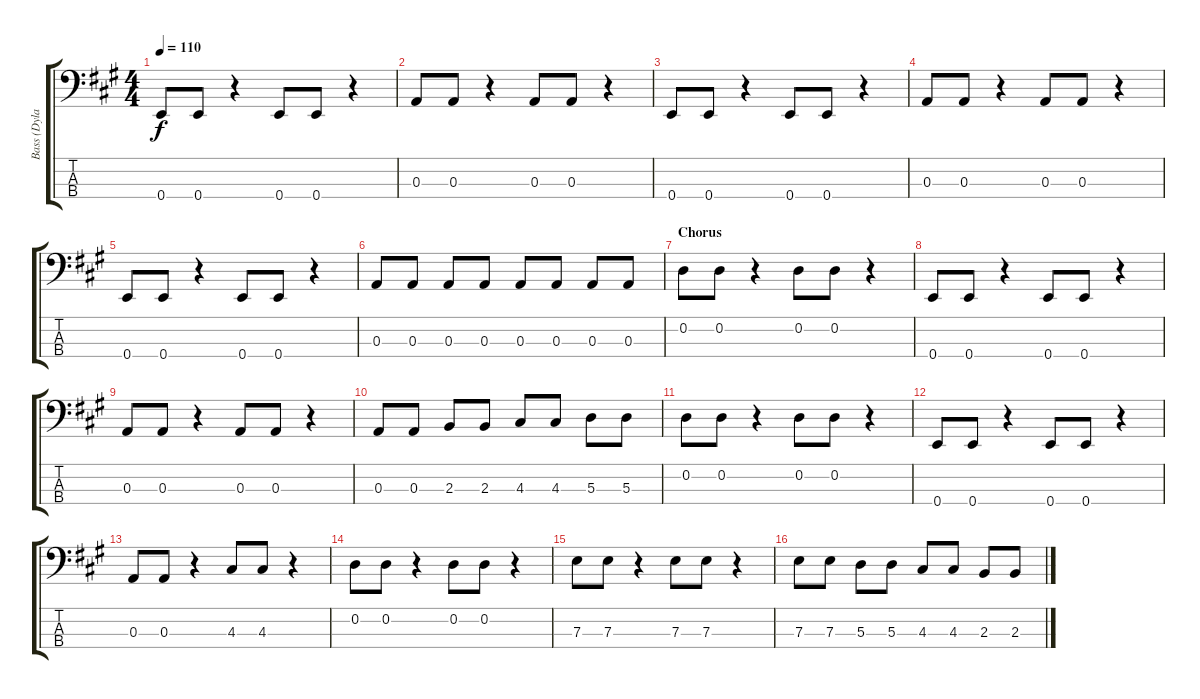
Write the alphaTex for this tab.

\track ("Bass (Dylan Keefe)" "Bass (Dyla") {instrument electricbasspick}
\staff {score tabs}
\tuning (G2 D2 A1 E1) {hide}
\ts (4 4)
\tempo 110
\clef f4
\ks a
0.4.8{dy f} 0.4.8 r.4 0.4.8 0.4.8 r.4 |
0.3.8 0.3.8 r.4 0.3.8 0.3.8 r.4 |
0.4.8 0.4.8 r.4 0.4.8 0.4.8 r.4 |
0.3.8 0.3.8 r.4 0.3.8 0.3.8 r.4 |
0.4.8 0.4.8 r.4 0.4.8 0.4.8 r.4 |
0.3.8 0.3.8 0.3.8 0.3.8 0.3.8 0.3.8 0.3.8 0.3.8 |
\section ("" "Chorus")
0.2.8 0.2.8 r.4 0.2.8 0.2.8 r.4 |
0.4.8 0.4.8 r.4 0.4.8 0.4.8 r.4 |
0.3.8 0.3.8 r.4 0.3.8 0.3.8 r.4 |
0.3.8 0.3.8 2.3.8 2.3.8 4.3.8 4.3.8 5.3.8 5.3.8 |
0.2.8 0.2.8 r.4 0.2.8 0.2.8 r.4 |
0.4.8 0.4.8 r.4 0.4.8 0.4.8 r.4 |
0.3.8 0.3.8 r.4 4.3.8 4.3.8 r.4 |
0.2.8 0.2.8 r.4 0.2.8 0.2.8 r.4 |
7.3.8 7.3.8 r.4 7.3.8 7.3.8 r.4 |
7.3.8 7.3.8 5.3.8 5.3.8 4.3.8 4.3.8 2.3.8 2.3.8
